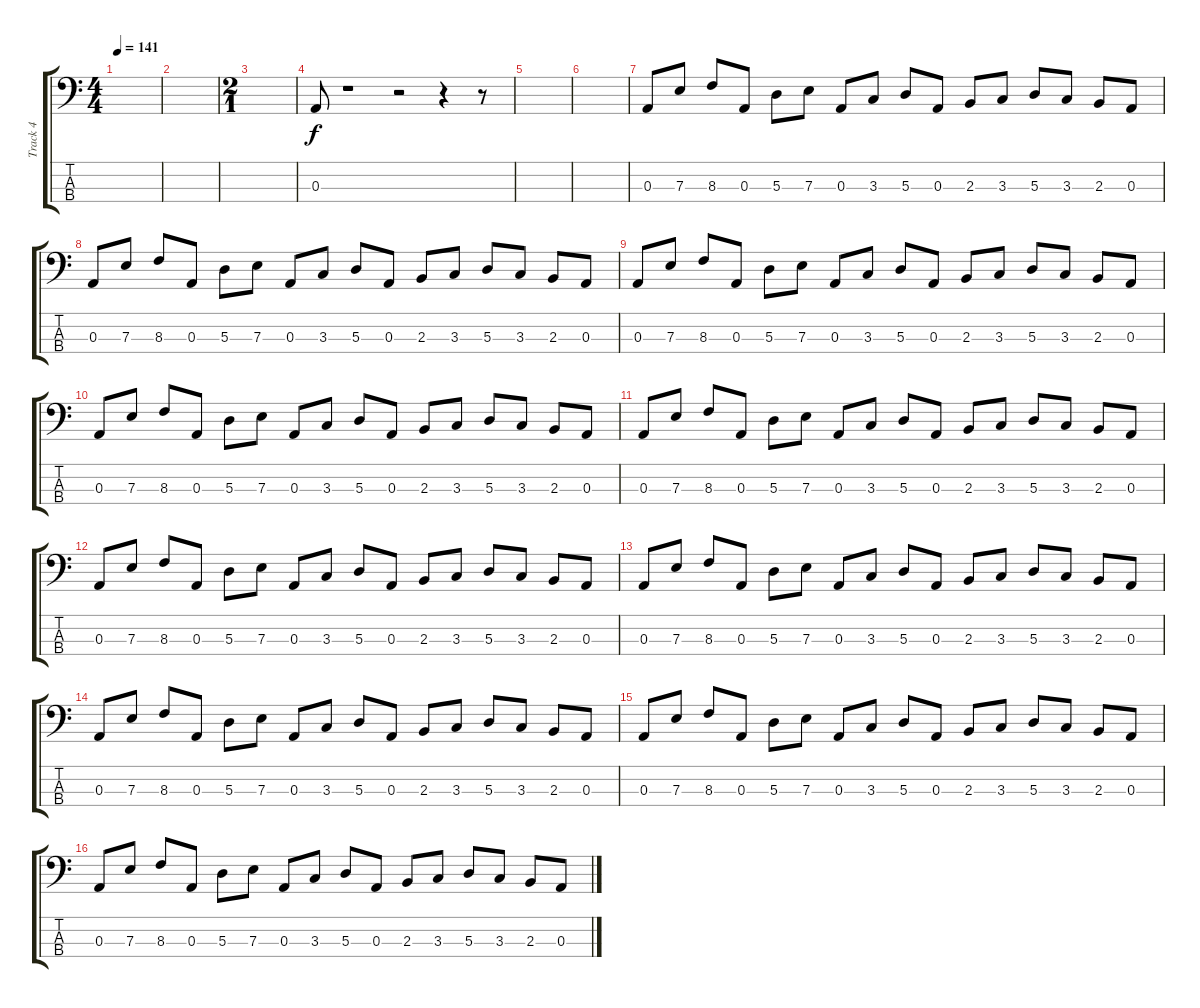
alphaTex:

\track ("Track 4" "Track 4") {instrument electricbassfinger}
\staff {score tabs}
\tuning (G2 D2 A1 E1) {hide}
\ts (4 4)
\tempo 141
\clef f4
\ks c
|
|
\ts (2 1)
|
0.3.8 r.1 r.2 r.4 r.8 |
|
|
0.3.8 7.3.8 8.3.8 0.3.8 5.3.8 7.3.8 0.3.8 3.3.8 5.3.8 0.3.8 2.3.8 3.3.8 5.3.8 3.3.8 2.3.8 0.3.8 |
0.3.8 7.3.8 8.3.8 0.3.8 5.3.8 7.3.8 0.3.8 3.3.8 5.3.8 0.3.8 2.3.8 3.3.8 5.3.8 3.3.8 2.3.8 0.3.8 |
0.3.8 7.3.8 8.3.8 0.3.8 5.3.8 7.3.8 0.3.8 3.3.8 5.3.8 0.3.8 2.3.8 3.3.8 5.3.8 3.3.8 2.3.8 0.3.8 |
0.3.8 7.3.8 8.3.8 0.3.8 5.3.8 7.3.8 0.3.8 3.3.8 5.3.8 0.3.8 2.3.8 3.3.8 5.3.8 3.3.8 2.3.8 0.3.8 |
0.3.8 7.3.8 8.3.8 0.3.8 5.3.8 7.3.8 0.3.8 3.3.8 5.3.8 0.3.8 2.3.8 3.3.8 5.3.8 3.3.8 2.3.8 0.3.8 |
0.3.8 7.3.8 8.3.8 0.3.8 5.3.8 7.3.8 0.3.8 3.3.8 5.3.8 0.3.8 2.3.8 3.3.8 5.3.8 3.3.8 2.3.8 0.3.8 |
0.3.8 7.3.8 8.3.8 0.3.8 5.3.8 7.3.8 0.3.8 3.3.8 5.3.8 0.3.8 2.3.8 3.3.8 5.3.8 3.3.8 2.3.8 0.3.8 |
0.3.8 7.3.8 8.3.8 0.3.8 5.3.8 7.3.8 0.3.8 3.3.8 5.3.8 0.3.8 2.3.8 3.3.8 5.3.8 3.3.8 2.3.8 0.3.8 |
0.3.8 7.3.8 8.3.8 0.3.8 5.3.8 7.3.8 0.3.8 3.3.8 5.3.8 0.3.8 2.3.8 3.3.8 5.3.8 3.3.8 2.3.8 0.3.8 |
0.3.8 7.3.8 8.3.8 0.3.8 5.3.8 7.3.8 0.3.8 3.3.8 5.3.8 0.3.8 2.3.8 3.3.8 5.3.8 3.3.8 2.3.8 0.3.8
